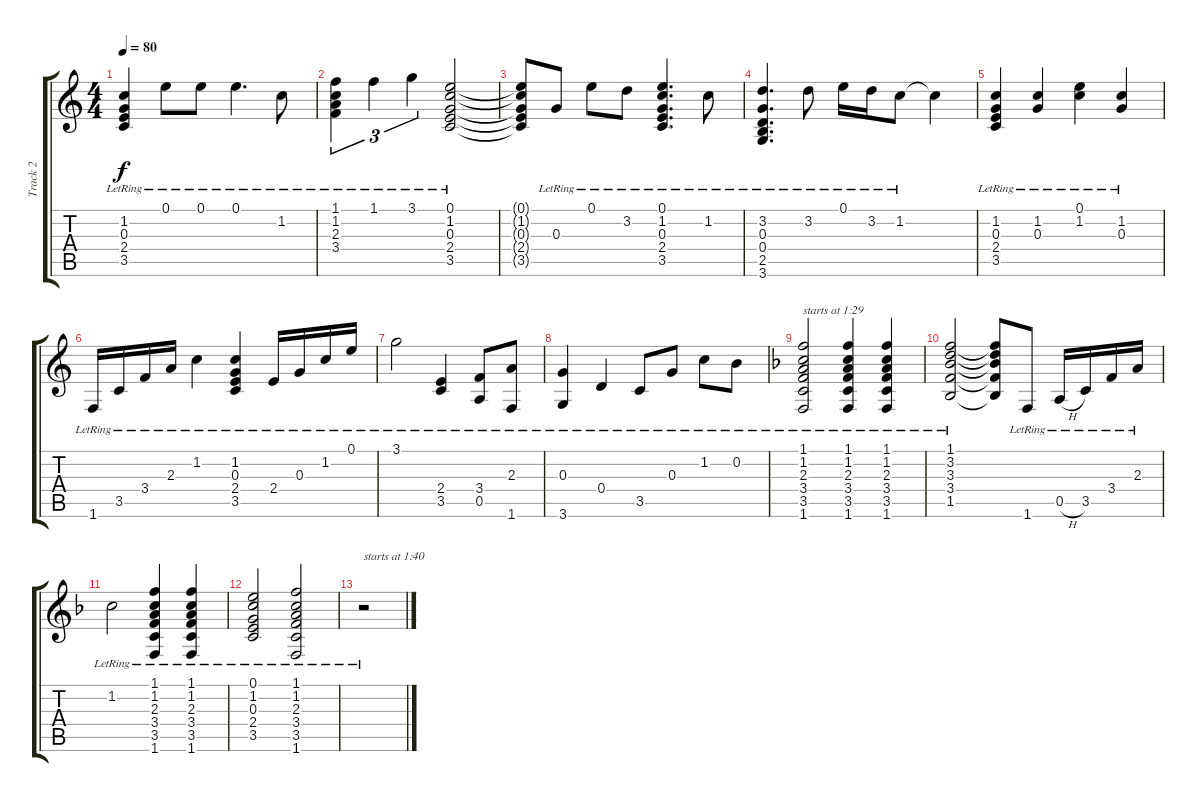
\track ("Track 2" "Track 2") {instrument acousticguitarsteel}
\staff {score tabs}
\tuning (E4 B3 G3 D3 A2 E2) {hide}
\ts (4 4)
\tempo 80
\clef g2
\ks c
(1.2{lr} 0.3{lr} 2.4{lr} 3.5{lr}).4{dy f} 0.1{lr}.8 0.1{lr}.8 0.1{lr}.4{d} 1.2{lr}.8 |
(1.1{lr} 1.2{lr} 2.3{lr} 3.4{lr}).4{tu (3 2)} 1.1{lr}.4{tu (3 2)} 3.1{lr}.4{tu (3 2)} (0.1{lr} 1.2{lr} 0.3{lr} 2.4{lr} 3.5{lr}).2 |
(0.1{t} 1.2{t} 0.3{t} 2.4{t} 3.5{t}).8 0.3{lr}.8 0.1{lr}.8 3.2{lr}.8 (0.1{lr} 1.2{lr} 0.3{lr} 2.4{lr} 3.5{lr}).4{d} 1.2{lr}.8 |
(3.2{lr} 0.3{lr} 0.4{lr} 2.5{lr} 3.6{lr}).4{d} 3.2{lr}.8 0.1{lr}.16 3.2{lr}.16 1.2{lr}.8 1.2{t}.4 |
(1.2{lr} 0.3{lr} 2.4{lr} 3.5{lr}).4 (1.2{lr} 0.3{lr}).4 (0.1{lr} 1.2{lr}).4 (1.2{lr} 0.3{lr}).4 |
1.6{lr}.16 3.5{lr}.16 3.4{lr}.16 2.3{lr}.16 1.2{lr}.4 (1.2{lr} 0.3{lr} 2.4{lr} 3.5{lr}).4 2.4{lr}.16 0.3{lr}.16 1.2{lr}.16 0.1{lr}.16 |
3.1{lr}.2 (2.4{lr} 3.5{lr}).4 (3.4{lr} 0.5{lr}).8 (2.3{lr} 1.6{lr}).8 |
(0.3{lr} 3.6{lr}).4 0.4{lr}.4 3.5{lr}.8 0.3{lr}.8 1.2{lr}.8 0.2{lr}.8 |
\ks f
(1.1{lr} 1.2{lr} 2.3{lr} 3.4{lr} 3.5{lr} 1.6{lr}).2{txt "starts at 1:29"} (1.1{lr} 1.2{lr} 2.3{lr} 3.4{lr} 3.5{lr} 1.6{lr}).4 (1.1{lr} 1.2{lr} 2.3{lr} 3.4{lr} 3.5{lr} 1.6{lr}).4 |
(1.1{lr} 3.2{lr} 3.3{lr} 3.4{lr} 1.5{lr}).2 (1.1{t} 3.2{t} 3.3{t} 3.4{t} 1.5{t}).8 1.6{lr}.8 0.5{h lr}.16 3.5{lr}.16 3.4{lr}.16 2.3{lr}.16 |
1.2{lr}.2 (1.1{lr} 1.2{lr} 2.3{lr} 3.4{lr} 3.5{lr} 1.6{lr}).4 (1.1{lr} 1.2{lr} 2.3{lr} 3.4{lr} 3.5{lr} 1.6{lr}).4 |
(0.1{lr} 1.2{lr} 0.3{lr} 2.4{lr} 3.5{lr}).2 (1.1{lr} 1.2{lr} 2.3{lr} 3.4{lr} 3.5{lr} 1.6{lr}).2 |
r.2{txt "starts at 1:40"}
